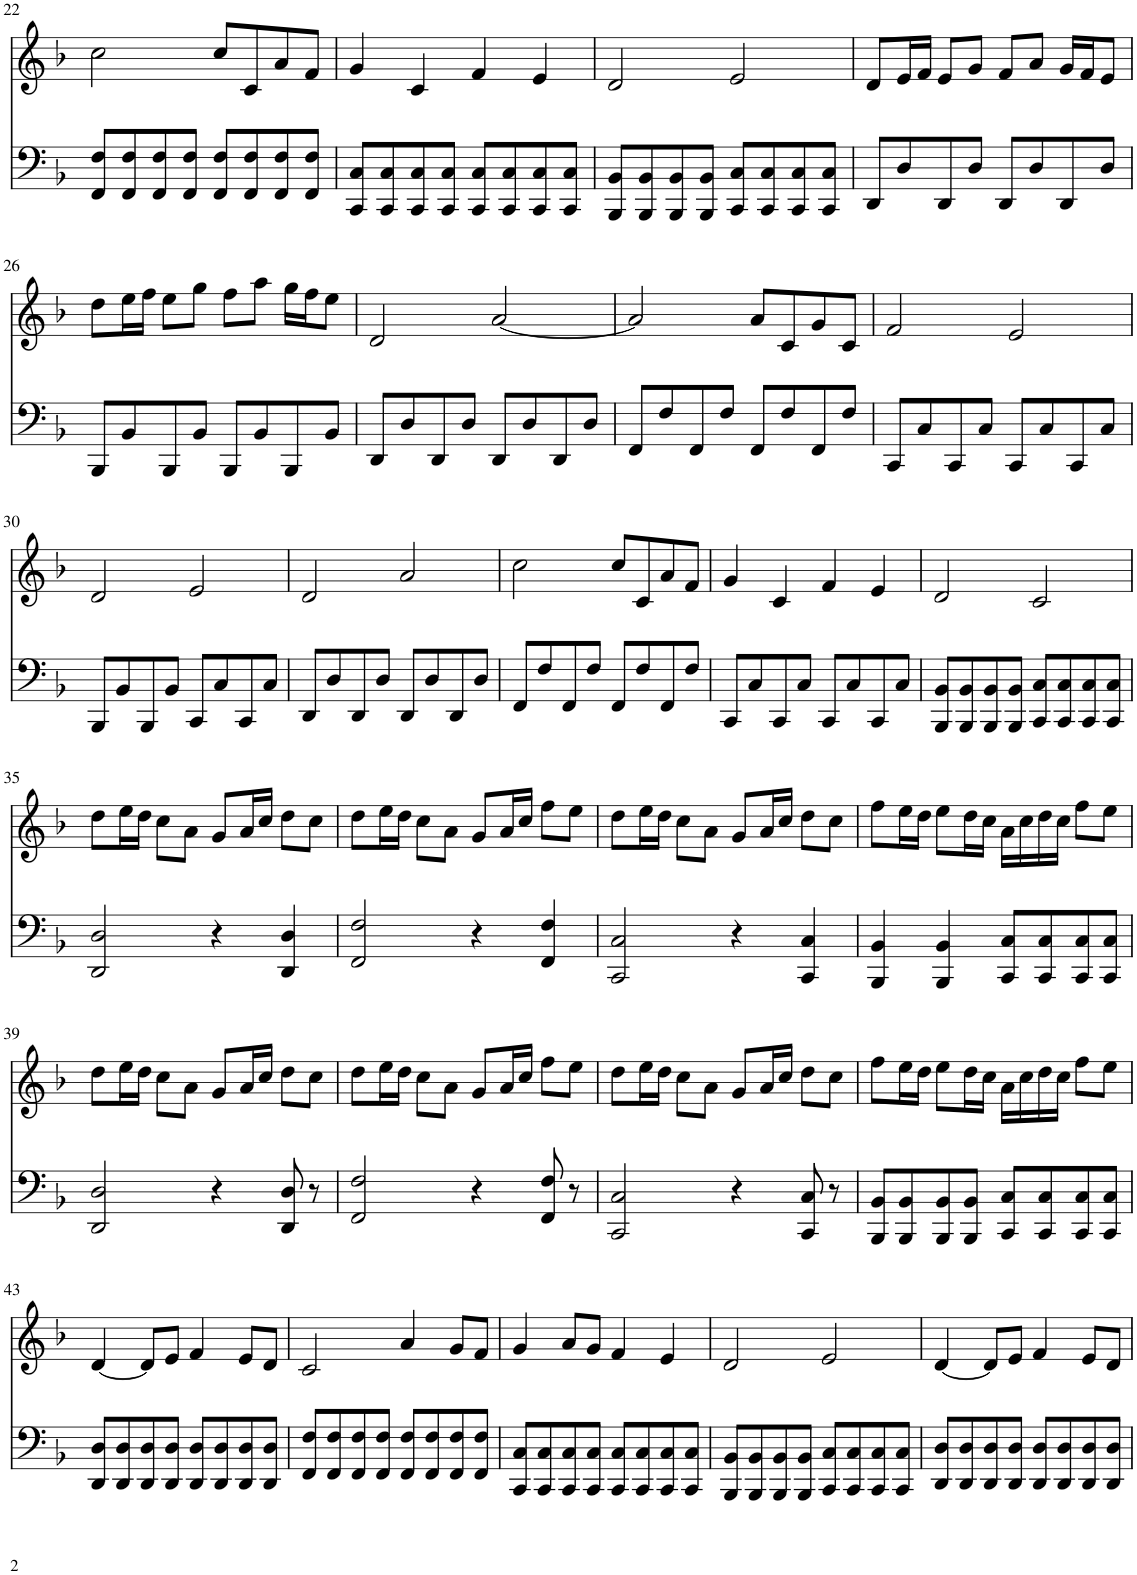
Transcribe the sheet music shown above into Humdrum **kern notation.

**kern	**kern
*part2	*part1
*staff2	*staff1
*I"Acoustic Grand Piano	*I"Acoustic Grand Piano
*I'Pno	*I'Pno
!!LO:PB:g=z
*clefF4	*clefG2
*k[b-]	*k[b-]
*M4/4	*M4/4
=22	=22
8FF/ 8F/L	2cc\
8FF/ 8F/	.
8FF/ 8F/	.
8FF/ 8F/J	.
8FF/ 8F/L	8cc/L
8FF/ 8F/	8c/
8FF/ 8F/	8a/
8FF/ 8F/J	8f/J
=23	=23
8CC/ 8C/L	4g/
8CC/ 8C/	.
8CC/ 8C/	4c/
8CC/ 8C/J	.
8CC/ 8C/L	4f/
8CC/ 8C/	.
8CC/ 8C/	4e/
8CC/ 8C/J	.
=24	=24
8BBB-/ 8BB-/L	2d/
8BBB-/ 8BB-/	.
8BBB-/ 8BB-/	.
8BBB-/ 8BB-/J	.
8CC/ 8C/L	2e/
8CC/ 8C/	.
8CC/ 8C/	.
8CC/ 8C/J	.
=25	=25
8DD/L	8d/L
8D/	16e/L
.	16f/JJ
8DD/	8e/L
8D/J	8g/J
8DD/L	8f/L
8D/	8a/J
8DD/	16g/LL
.	16f/J
8D/J	8e/J
!!LO:LB:g=z
=26	=26
8BBB-/L	8dd\L
8BB-/	16ee\L
.	16ff\JJ
8BBB-/	8ee\L
8BB-/J	8gg\J
8BBB-/L	8ff\L
8BB-/	8aa\J
8BBB-/	16gg\LL
.	16ff\J
8BB-/J	8ee\J
=27	=27
8DD/L	2d/
8D/	.
8DD/	.
8D/J	.
8DD/L	[2a/
8D/	.
8DD/	.
8D/J	.
=28	=28
8FF/L	2a/]
8F/	.
8FF/	.
8F/J	.
8FF/L	8a/L
8F/	8c/
8FF/	8g/
8F/J	8c/J
=29	=29
8CC/L	2f/
8C/	.
8CC/	.
8C/J	.
8CC/L	2e/
8C/	.
8CC/	.
8C/J	.
!!LO:LB:g=z
=30	=30
8BBB-/L	2d/
8BB-/	.
8BBB-/	.
8BB-/J	.
8CC/L	2e/
8C/	.
8CC/	.
8C/J	.
=31	=31
8DD/L	2d/
8D/	.
8DD/	.
8D/J	.
8DD/L	2a/
8D/	.
8DD/	.
8D/J	.
=32	=32
8FF/L	2cc\
8F/	.
8FF/	.
8F/J	.
8FF/L	8cc/L
8F/	8c/
8FF/	8a/
8F/J	8f/J
=33	=33
8CC/L	4g/
8C/	.
8CC/	4c/
8C/J	.
8CC/L	4f/
8C/	.
8CC/	4e/
8C/J	.
=34	=34
8BBB-/ 8BB-/L	2d/
8BBB-/ 8BB-/	.
8BBB-/ 8BB-/	.
8BBB-/ 8BB-/J	.
8CC/ 8C/L	2c/
8CC/ 8C/	.
8CC/ 8C/	.
8CC/ 8C/J	.
!!LO:LB:g=z
=35	=35
2DD/ 2D/	8dd\L
.	16ee\L
.	16dd\JJ
.	8cc\L
.	8a\J
4r	8g/L
.	16a/L
.	16cc/JJ
4DD/ 4D/	8dd\L
.	8cc\J
=36	=36
2FF/ 2F/	8dd\L
.	16ee\L
.	16dd\JJ
.	8cc\L
.	8a\J
4r	8g/L
.	16a/L
.	16cc/JJ
4FF/ 4F/	8ff\L
.	8ee\J
=37	=37
2CC/ 2C/	8dd\L
.	16ee\L
.	16dd\JJ
.	8cc\L
.	8a\J
4r	8g/L
.	16a/L
.	16cc/JJ
4CC/ 4C/	8dd\L
.	8cc\J
=38	=38
4BBB-/ 4BB-/	8ff\L
.	16ee\L
.	16dd\JJ
4BBB-/ 4BB-/	8ee\L
.	16dd\L
.	16cc\JJ
8CC/ 8C/L	16a\LL
.	16cc\
8CC/ 8C/	16dd\
.	16cc\JJ
8CC/ 8C/	8ff\L
8CC/ 8C/J	8ee\J
!!LO:LB:g=z
=39	=39
2DD/ 2D/	8dd\L
.	16ee\L
.	16dd\JJ
.	8cc\L
.	8a\J
4r	8g/L
.	16a/L
.	16cc/JJ
8DD/ 8D/	8dd\L
8r	8cc\J
=40	=40
2FF/ 2F/	8dd\L
.	16ee\L
.	16dd\JJ
.	8cc\L
.	8a\J
4r	8g/L
.	16a/L
.	16cc/JJ
8FF/ 8F/	8ff\L
8r	8ee\J
=41	=41
2CC/ 2C/	8dd\L
.	16ee\L
.	16dd\JJ
.	8cc\L
.	8a\J
4r	8g/L
.	16a/L
.	16cc/JJ
8CC/ 8C/	8dd\L
8r	8cc\J
=42	=42
8BBB-/ 8BB-/L	8ff\L
8BBB-/ 8BB-/	16ee\L
.	16dd\JJ
8BBB-/ 8BB-/	8ee\L
8BBB-/ 8BB-/J	16dd\L
.	16cc\JJ
8CC/ 8C/L	16a\LL
.	16cc\
8CC/ 8C/	16dd\
.	16cc\JJ
8CC/ 8C/	8ff\L
8CC/ 8C/J	8ee\J
!!LO:LB:g=z
=43	=43
8DD/ 8D/L	[4d/
8DD/ 8D/	.
8DD/ 8D/	8d/L]
8DD/ 8D/J	8e/J
8DD/ 8D/L	4f/
8DD/ 8D/	.
8DD/ 8D/	8e/L
8DD/ 8D/J	8d/J
=44	=44
8FF/ 8F/L	2c/
8FF/ 8F/	.
8FF/ 8F/	.
8FF/ 8F/J	.
8FF/ 8F/L	4a/
8FF/ 8F/	.
8FF/ 8F/	8g/L
8FF/ 8F/J	8f/J
=45	=45
8CC/ 8C/L	4g/
8CC/ 8C/	.
8CC/ 8C/	8a/L
8CC/ 8C/J	8g/J
8CC/ 8C/L	4f/
8CC/ 8C/	.
8CC/ 8C/	4e/
8CC/ 8C/J	.
=46	=46
8BBB-/ 8BB-/L	2d/
8BBB-/ 8BB-/	.
8BBB-/ 8BB-/	.
8BBB-/ 8BB-/J	.
8CC/ 8C/L	2e/
8CC/ 8C/	.
8CC/ 8C/	.
8CC/ 8C/J	.
=47	=47
8DD/ 8D/L	[4d/
8DD/ 8D/	.
8DD/ 8D/	8d/L]
8DD/ 8D/J	8e/J
8DD/ 8D/L	4f/
8DD/ 8D/	.
8DD/ 8D/	8e/L
8DD/ 8D/J	8d/J
=	=
*-	*-
